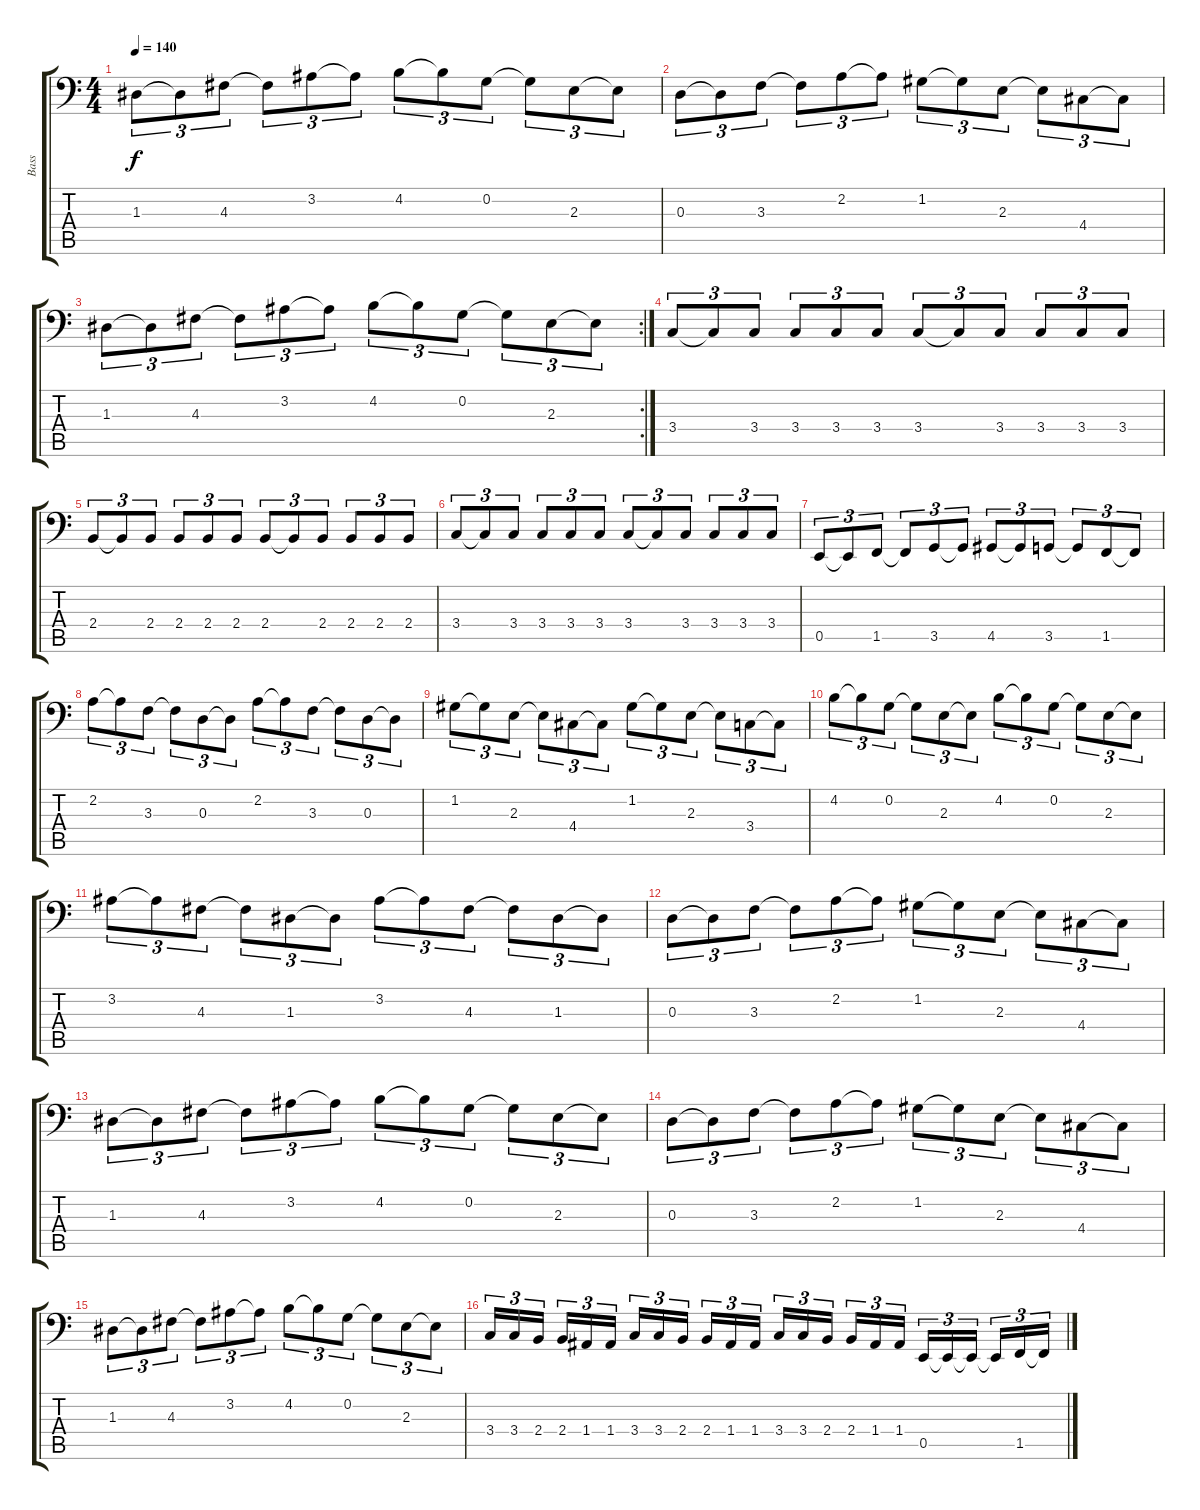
\track ("Bass" "Bass") {instrument electricbassfinger}
\staff {score tabs}
\tuning (C3 G2 D2 A1 E1 B0) {hide}
\ts (4 4)
\tempo 140
\clef f4
\ks c
1.3.8{tu (3 2) dy f} 1.3{t}.8{tu (3 2)} 4.3.8{tu (3 2)} 4.3{t}.8{tu (3 2)} 3.2.8{tu (3 2)} 3.2{t}.8{tu (3 2)} 4.2.8{tu (3 2)} 4.2{t}.8{tu (3 2)} 0.2.8{tu (3 2)} 0.2{t}.8{tu (3 2)} 2.3.8{tu (3 2)} 2.3{t}.8{tu (3 2)} |
0.3.8{tu (3 2)} 0.3{t}.8{tu (3 2)} 3.3.8{tu (3 2)} 3.3{t}.8{tu (3 2)} 2.2.8{tu (3 2)} 2.2{t}.8{tu (3 2)} 1.2.8{tu (3 2)} 1.2{t}.8{tu (3 2)} 2.3.8{tu (3 2)} 2.3{t}.8{tu (3 2)} 4.4.8{tu (3 2)} 4.4{t}.8{tu (3 2)} |
\rc 2
1.3.8{tu (3 2)} 1.3{t}.8{tu (3 2)} 4.3.8{tu (3 2)} 4.3{t}.8{tu (3 2)} 3.2.8{tu (3 2)} 3.2{t}.8{tu (3 2)} 4.2.8{tu (3 2)} 4.2{t}.8{tu (3 2)} 0.2.8{tu (3 2)} 0.2{t}.8{tu (3 2)} 2.3.8{tu (3 2)} 2.3{t}.8{tu (3 2)} |
3.4.8{tu (3 2)} 3.4{t}.8{tu (3 2)} 3.4.8{tu (3 2)} 3.4.8{tu (3 2)} 3.4.8{tu (3 2)} 3.4.8{tu (3 2)} 3.4.8{tu (3 2)} 3.4{t}.8{tu (3 2)} 3.4.8{tu (3 2)} 3.4.8{tu (3 2)} 3.4.8{tu (3 2)} 3.4.8{tu (3 2)} |
2.4.8{tu (3 2)} 2.4{t}.8{tu (3 2)} 2.4.8{tu (3 2)} 2.4.8{tu (3 2)} 2.4.8{tu (3 2)} 2.4.8{tu (3 2)} 2.4.8{tu (3 2)} 2.4{t}.8{tu (3 2)} 2.4.8{tu (3 2)} 2.4.8{tu (3 2)} 2.4.8{tu (3 2)} 2.4.8{tu (3 2)} |
3.4.8{tu (3 2)} 3.4{t}.8{tu (3 2)} 3.4.8{tu (3 2)} 3.4.8{tu (3 2)} 3.4.8{tu (3 2)} 3.4.8{tu (3 2)} 3.4.8{tu (3 2)} 3.4{t}.8{tu (3 2)} 3.4.8{tu (3 2)} 3.4.8{tu (3 2)} 3.4.8{tu (3 2)} 3.4.8{tu (3 2)} |
0.5.8{tu (3 2)} 0.5{t}.8{tu (3 2)} 1.5.8{tu (3 2)} 1.5{t}.8{tu (3 2)} 3.5.8{tu (3 2)} 3.5{t}.8{tu (3 2)} 4.5.8{tu (3 2)} 4.5{t}.8{tu (3 2)} 3.5.8{tu (3 2)} 3.5{t}.8{tu (3 2)} 1.5.8{tu (3 2)} 1.5{t}.8{tu (3 2)} |
2.2.8{tu (3 2)} 2.2{t}.8{tu (3 2)} 3.3.8{tu (3 2)} 3.3{t}.8{tu (3 2)} 0.3.8{tu (3 2)} 0.3{t}.8{tu (3 2)} 2.2.8{tu (3 2)} 2.2{t}.8{tu (3 2)} 3.3.8{tu (3 2)} 3.3{t}.8{tu (3 2)} 0.3.8{tu (3 2)} 0.3{t}.8{tu (3 2)} |
1.2.8{tu (3 2)} 1.2{t}.8{tu (3 2)} 2.3.8{tu (3 2)} 2.3{t}.8{tu (3 2)} 4.4.8{tu (3 2)} 4.4{t}.8{tu (3 2)} 1.2.8{tu (3 2)} 1.2{t}.8{tu (3 2)} 2.3.8{tu (3 2)} 2.3{t}.8{tu (3 2)} 3.4.8{tu (3 2)} 3.4{t}.8{tu (3 2)} |
4.2.8{tu (3 2)} 4.2{t}.8{tu (3 2)} 0.2.8{tu (3 2)} 0.2{t}.8{tu (3 2)} 2.3.8{tu (3 2)} 2.3{t}.8{tu (3 2)} 4.2.8{tu (3 2)} 4.2{t}.8{tu (3 2)} 0.2.8{tu (3 2)} 0.2{t}.8{tu (3 2)} 2.3.8{tu (3 2)} 2.3{t}.8{tu (3 2)} |
3.2.8{tu (3 2)} 3.2{t}.8{tu (3 2)} 4.3.8{tu (3 2)} 4.3{t}.8{tu (3 2)} 1.3.8{tu (3 2)} 1.3{t}.8{tu (3 2)} 3.2.8{tu (3 2)} 3.2{t}.8{tu (3 2)} 4.3.8{tu (3 2)} 4.3{t}.8{tu (3 2)} 1.3.8{tu (3 2)} 1.3{t}.8{tu (3 2)} |
0.3.8{tu (3 2)} 0.3{t}.8{tu (3 2)} 3.3.8{tu (3 2)} 3.3{t}.8{tu (3 2)} 2.2.8{tu (3 2)} 2.2{t}.8{tu (3 2)} 1.2.8{tu (3 2)} 1.2{t}.8{tu (3 2)} 2.3.8{tu (3 2)} 2.3{t}.8{tu (3 2)} 4.4.8{tu (3 2)} 4.4{t}.8{tu (3 2)} |
1.3.8{tu (3 2)} 1.3{t}.8{tu (3 2)} 4.3.8{tu (3 2)} 4.3{t}.8{tu (3 2)} 3.2.8{tu (3 2)} 3.2{t}.8{tu (3 2)} 4.2.8{tu (3 2)} 4.2{t}.8{tu (3 2)} 0.2.8{tu (3 2)} 0.2{t}.8{tu (3 2)} 2.3.8{tu (3 2)} 2.3{t}.8{tu (3 2)} |
0.3.8{tu (3 2)} 0.3{t}.8{tu (3 2)} 3.3.8{tu (3 2)} 3.3{t}.8{tu (3 2)} 2.2.8{tu (3 2)} 2.2{t}.8{tu (3 2)} 1.2.8{tu (3 2)} 1.2{t}.8{tu (3 2)} 2.3.8{tu (3 2)} 2.3{t}.8{tu (3 2)} 4.4.8{tu (3 2)} 4.4{t}.8{tu (3 2)} |
1.3.8{tu (3 2)} 1.3{t}.8{tu (3 2)} 4.3.8{tu (3 2)} 4.3{t}.8{tu (3 2)} 3.2.8{tu (3 2)} 3.2{t}.8{tu (3 2)} 4.2.8{tu (3 2)} 4.2{t}.8{tu (3 2)} 0.2.8{tu (3 2)} 0.2{t}.8{tu (3 2)} 2.3.8{tu (3 2)} 2.3{t}.8{tu (3 2)} |
3.4.16{tu (3 2)} 3.4.16{tu (3 2)} 2.4.16{tu (3 2)} 2.4.16{tu (3 2)} 1.4.16{tu (3 2)} 1.4.16{tu (3 2)} 3.4.16{tu (3 2)} 3.4.16{tu (3 2)} 2.4.16{tu (3 2)} 2.4.16{tu (3 2)} 1.4.16{tu (3 2)} 1.4.16{tu (3 2)} 3.4.16{tu (3 2)} 3.4.16{tu (3 2)} 2.4.16{tu (3 2)} 2.4.16{tu (3 2)} 1.4.16{tu (3 2)} 1.4.16{tu (3 2)} 0.5.16{tu (3 2)} 0.5{t}.16{tu (3 2)} 0.5{t}.16{tu (3 2)} 0.5{t}.16{tu (3 2)} 1.5.16{tu (3 2)} 1.5{t}.16{tu (3 2)}
